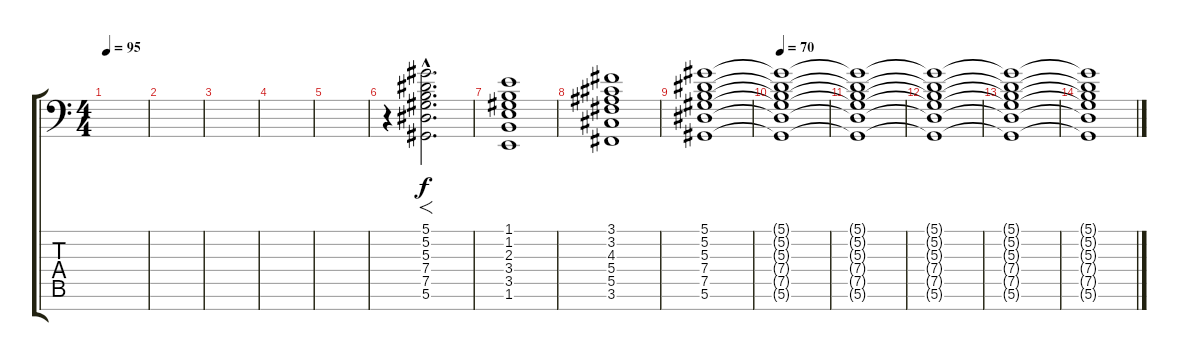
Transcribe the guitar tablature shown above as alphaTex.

\track "" {instrument stringensemble2}
\staff {score tabs}
\tuning (Eb4 Bb3 Gb3 Db3 Ab2 Eb2 Bb1) {hide}
\ts (4 4)
\tempo 95
\clef f4
\ks c
|
|
|
|
|
r.4 (5.1{hac} 5.2{hac} 5.3{hac} 7.4{hac} 7.5{hac} 5.6{hac}).2{f d volume 7} |
(1.1 1.2 2.3 3.4 3.5 1.6).1 |
(3.1 3.2 4.3 5.4 5.5 3.6).1 |
(5.1 5.2 5.3 7.4 7.5 5.6).1 |
\tempo 70
(5.1{t} 5.2{t} 5.3{t} 7.4{t} 7.5{t} 5.6{t}).1{volume 1 instrument stringensemble2} |
(5.1{t} 5.2{t} 5.3{t} 7.4{t} 7.5{t} 5.6{t}).1 |
(5.1{t} 5.2{t} 5.3{t} 7.4{t} 7.5{t} 5.6{t}).1 |
(5.1{t} 5.2{t} 5.3{t} 7.4{t} 7.5{t} 5.6{t}).1 |
(5.1{t} 5.2{t} 5.3{t} 7.4{t} 7.5{t} 5.6{t}).1
